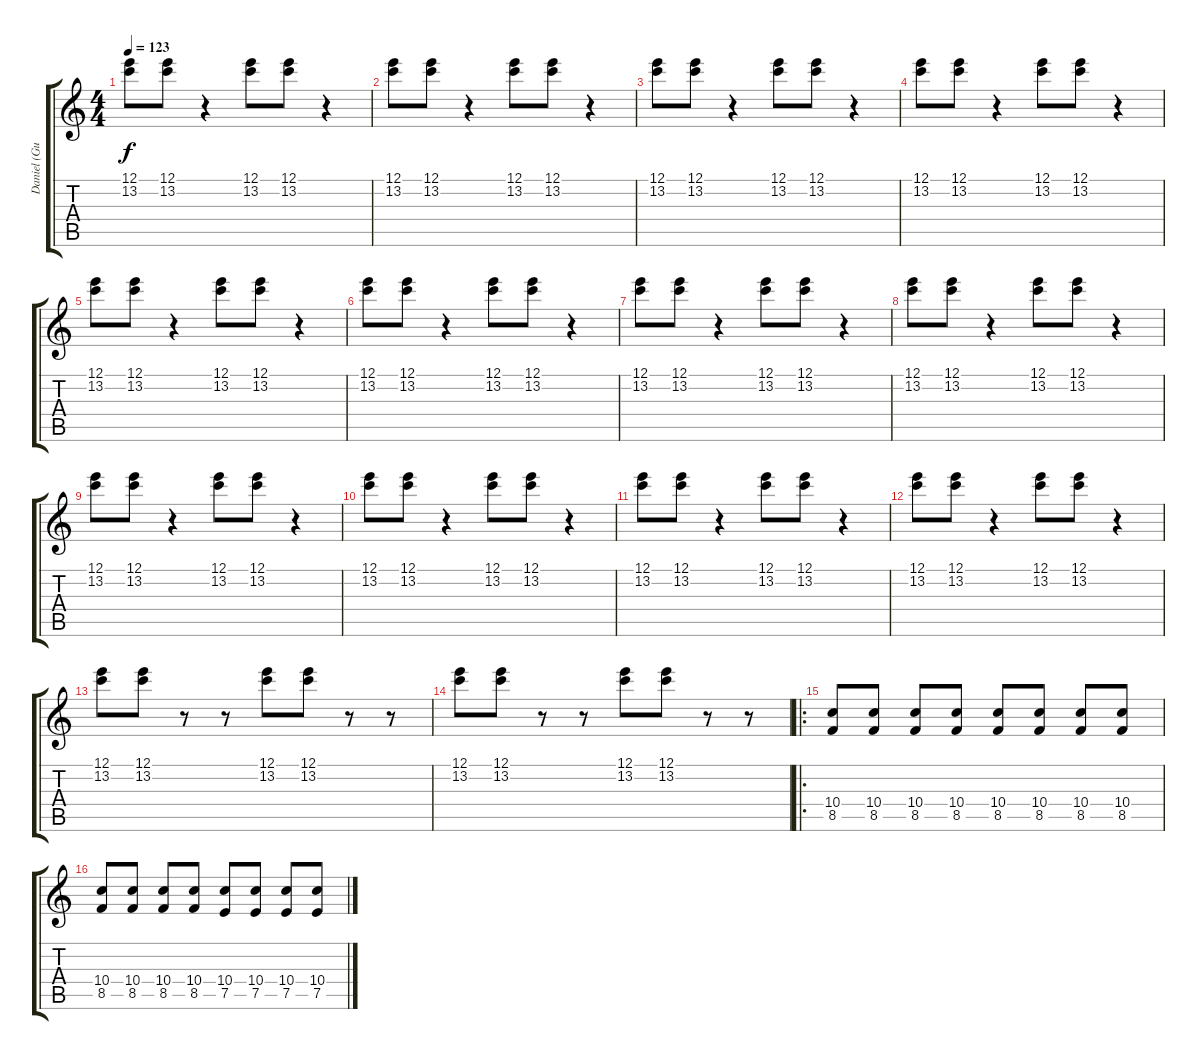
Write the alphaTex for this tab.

\track ("Daniel (Guitar)" "Daniel (Gu") {instrument overdrivenguitar}
\staff {score tabs}
\tuning (E4 B3 G3 D3 A2 E2) {hide}
\ts (4 4)
\tempo 123
\clef g2
\ks c
(12.1 13.2).8{dy f} (12.1 13.2).8 r.4 (12.1 13.2).8 (12.1 13.2).8 r.4 |
(12.1 13.2).8 (12.1 13.2).8 r.4 (12.1 13.2).8 (12.1 13.2).8 r.4 |
(12.1 13.2).8 (12.1 13.2).8 r.4 (12.1 13.2).8 (12.1 13.2).8 r.4 |
(12.1 13.2).8 (12.1 13.2).8 r.4 (12.1 13.2).8 (12.1 13.2).8 r.4 |
(12.1 13.2).8 (12.1 13.2).8 r.4 (12.1 13.2).8 (12.1 13.2).8 r.4 |
(12.1 13.2).8 (12.1 13.2).8 r.4 (12.1 13.2).8 (12.1 13.2).8 r.4 |
(12.1 13.2).8 (12.1 13.2).8 r.4 (12.1 13.2).8 (12.1 13.2).8 r.4 |
(12.1 13.2).8 (12.1 13.2).8 r.4 (12.1 13.2).8 (12.1 13.2).8 r.4 |
(12.1 13.2).8 (12.1 13.2).8 r.4 (12.1 13.2).8 (12.1 13.2).8 r.4 |
(12.1 13.2).8 (12.1 13.2).8 r.4 (12.1 13.2).8 (12.1 13.2).8 r.4 |
(12.1 13.2).8 (12.1 13.2).8 r.4 (12.1 13.2).8 (12.1 13.2).8 r.4 |
(12.1 13.2).8 (12.1 13.2).8 r.4 (12.1 13.2).8 (12.1 13.2).8 r.4 |
(12.1 13.2).8 (12.1 13.2).8 r.8 r.8 (12.1 13.2).8 (12.1 13.2).8 r.8 r.8 |
(12.1 13.2).8 (12.1 13.2).8 r.8 r.8 (12.1 13.2).8 (12.1 13.2).8 r.8 r.8 |
\ro
(10.4 8.5).8 (10.4 8.5).8 (10.4 8.5).8 (10.4 8.5).8 (10.4 8.5).8 (10.4 8.5).8 (10.4 8.5).8 (10.4 8.5).8 |
(10.4 8.5).8 (10.4 8.5).8 (10.4 8.5).8 (10.4 8.5).8 (10.4 7.5).8 (10.4 7.5).8 (10.4 7.5).8 (10.4 7.5).8
